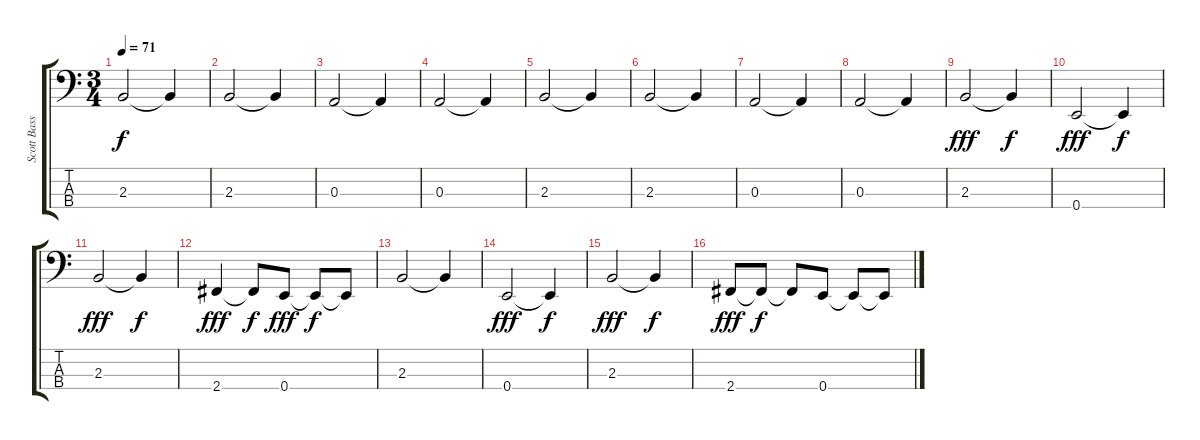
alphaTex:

\track ("Scott Bass Guitar" "Scott Bass") {instrument electricbassfinger}
\staff {score tabs}
\tuning (G2 D2 A1 E1) {hide}
\ts (3 4)
\tempo 71
\clef f4
\ks c
2.3.2{dy f instrument electricbassfinger} 2.3{t}.4 |
2.3.2 2.3{t}.4 |
0.3.2 0.3{t}.4 |
0.3.2 0.3{t}.4 |
2.3.2 2.3{t}.4 |
2.3.2 2.3{t}.4 |
0.3.2 0.3{t}.4 |
0.3.2 0.3{t}.4 |
2.3.2{dy fff} 2.3{t}.4{dy f} |
0.4.2{dy fff} 0.4{t}.4{dy f} |
2.3.2{dy fff} 2.3{t}.4{dy f} |
2.4.4{dy fff} 2.4{t}.8{dy f} 0.4.8{dy fff} 0.4{t}.8{dy f} 0.4{t}.8 |
2.3.2 2.3{t}.4 |
0.4.2{dy fff} 0.4{t}.4{dy f} |
2.3.2{dy fff} 2.3{t}.4{dy f} |
2.4.8{dy fff} 2.4{t}.8{dy f} 2.4{t}.8 0.4.8 0.4{t}.8 0.4{t}.8
